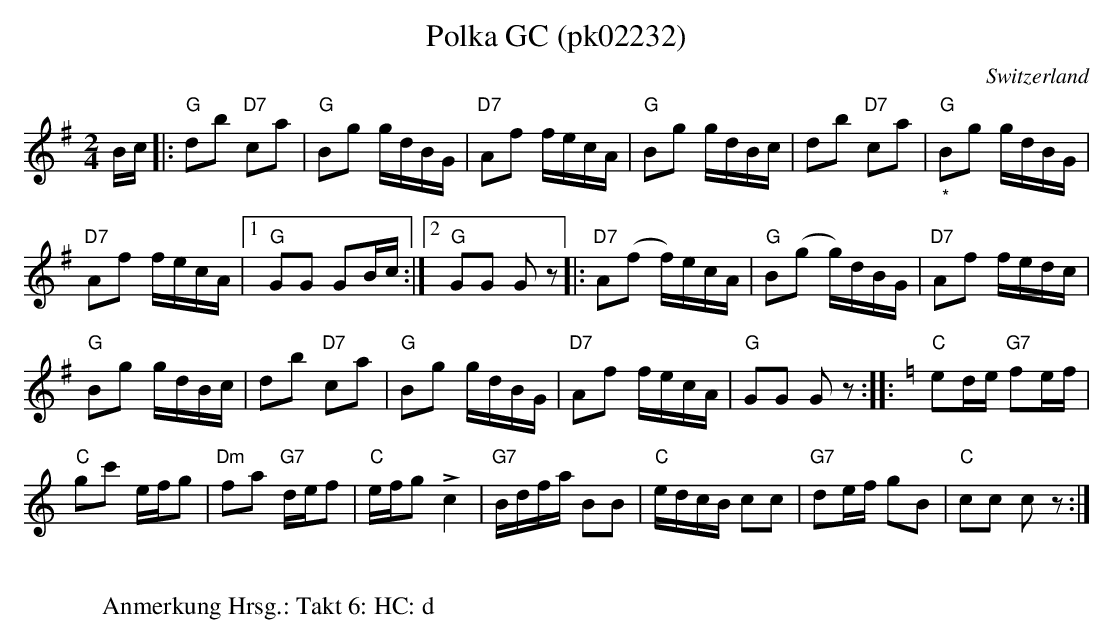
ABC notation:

X:1
T:Polka GC (pk02232)
O:Switzerland
M:2/4
L:1/16
K:G major
Bc |: "G"d2b2 "D7"c2a2 | "G"B2g2 gdBG | "D7"A2f2 fecA | "G"B2g2 gdBc  | d2b2 "D7"c2a2 | "G""_*"B2g2 gdBG |
"D7"A2f2 fecA |1 "G"G2G2 G2Bc :|2 "G"G2G2 G2z2 |: "D7"A2(f2 f)ecA | "G"B2(g2  g)dBG | "D7"A2f2 fedc |
"G"B2g2 gdBc | d2b2 "D7"c2a2 | "G"B2g2 gdBG | "D7"A2f2 fecA | "G"G2G2 G2z2 :: [K:C] "C"e2de "G7"f2ef |
"C"g2c'2 efg2 | "Dm"f2a2 "G7"def2 | "C"efg2 !>!c4 | "G7"Bdfa B2B2 | "C"edcB c2c2 | "G7"d2ef g2B2 | "C"c2c2 c2z2 :|
W:
W:Anmerkung Hrsg.: Takt 6: HC: d
